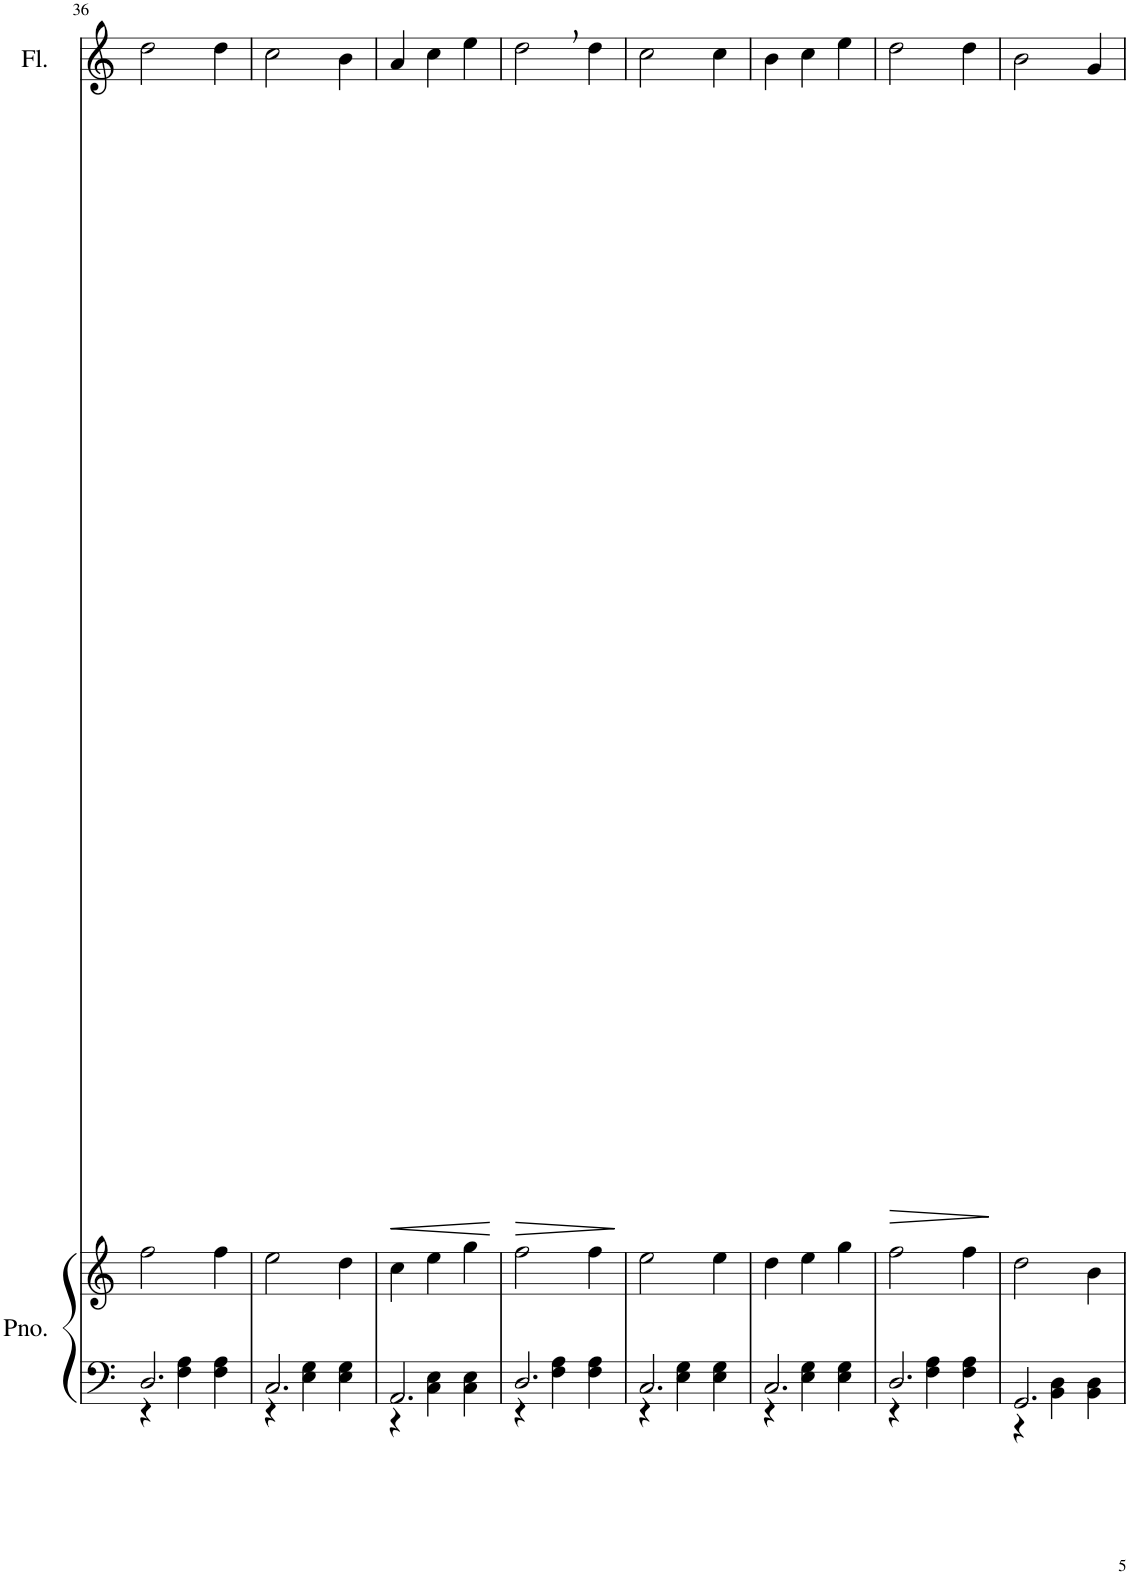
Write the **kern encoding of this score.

**kern	**kern	**kern	**dynam
*part2	*part2	*part1	*part1
*staff3	*staff2	*staff1	*staff1
*I"Piano	*	*I"Flute	*
*I'Pno.	*	*I'Fl.	*
!!LO:PB:g=z
*clefF4	*clefG2	*clefG2	*
*k[]	*k[]	*k[]	*
*M3/4	*M3/4	*M3/4	*
=36	=36	=36	=36
*^	*	*	*
2.D/	4r	2ff\	2dd\	.
.	4F\ 4A\	.	.	.
.	4F\ 4A\	4ff\	4dd\	.
=37	=37	=37	=37	=37
2.C/	4r	2ee\	2cc\	.
.	4E\ 4G\	.	.	.
.	4E\ 4G\	4dd\	4b\	.
=38	=38	=38	=38	=38
!	!	!	!	!LO:HP:b
2.AA/	4r	4cc\	4a/	<
.	4C\ 4E\	4ee\	4cc\	.
.	4C\ 4E\	4gg\	4ee\	.
*v	*v	*	*	*
.	.	.	[
=39	=39	=39	=39
*^	*	*	*
!	!	!	!	!LO:HP:b
2.D/	4r	2ff\	2dd,\	>
.	4F\ 4A\	.	.	.
.	4F\ 4A\	4ff\	4dd\	.
*v	*v	*	*	*
.	.	.	]
=40	=40	=40	=40
*^	*	*	*
2.C/	4r	2ee\	2cc\	.
.	4E\ 4G\	.	.	.
.	4E\ 4G\	4ee\	4cc\	.
=41	=41	=41	=41	=41
2.C/	4r	4dd\	4b\	.
.	4E\ 4G\	4ee\	4cc\	.
.	4E\ 4G\	4gg\	4ee\	.
=42	=42	=42	=42	=42
!	!	!	!	!LO:HP:b
2.D/	4r	2ff\	2dd\	>
.	4F\ 4A\	.	.	.
.	4F\ 4A\	4ff\	4dd\	.
*v	*v	*	*	*
.	.	.	]
=43	=43	=43	=43
*^	*	*	*
2.GG/	4r	2dd\	2b\	.
.	4BB\ 4D\	.	.	.
.	4BB\ 4D\	4b\	4g/	.
*v	*v	*	*	*
=	=	=	=
*-	*-	*-	*-
